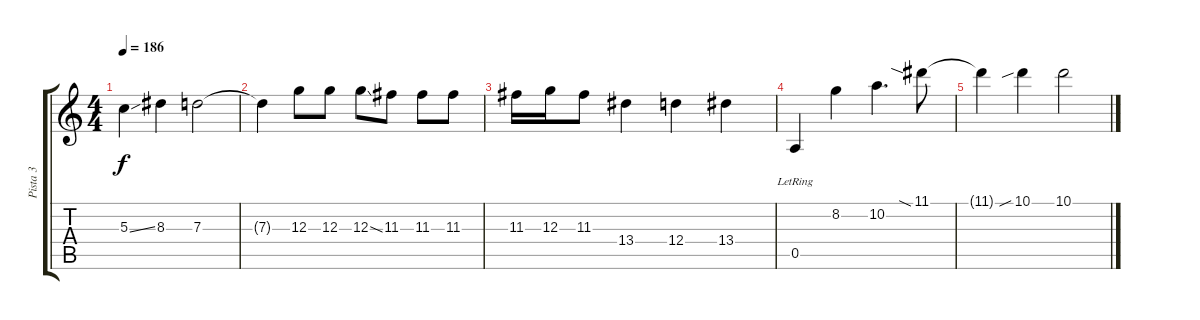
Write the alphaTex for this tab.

\track ("Pista 3" "Pista 3") {instrument electricguitarclean}
\staff {score tabs}
\tuning (E4 B3 G3 D3 A2 E2) {hide}
\ts (4 4)
\tempo 186
\clef g2
\ks c
5.3{ss}.4{dy f} 8.3.4 7.3.2 |
7.3{t}.4 12.3.8 12.3.8 12.3{ss}.8 11.3.8 11.3.8 11.3.8 |
11.3.16 12.3.16 11.3.8 13.4.4 12.4.4 13.4.4 |
0.5{lr}.4 8.2.4 10.2.4{d} 11.1{sia}.8 |
11.1{t}.4 10.1{sib}.4 10.1.2
